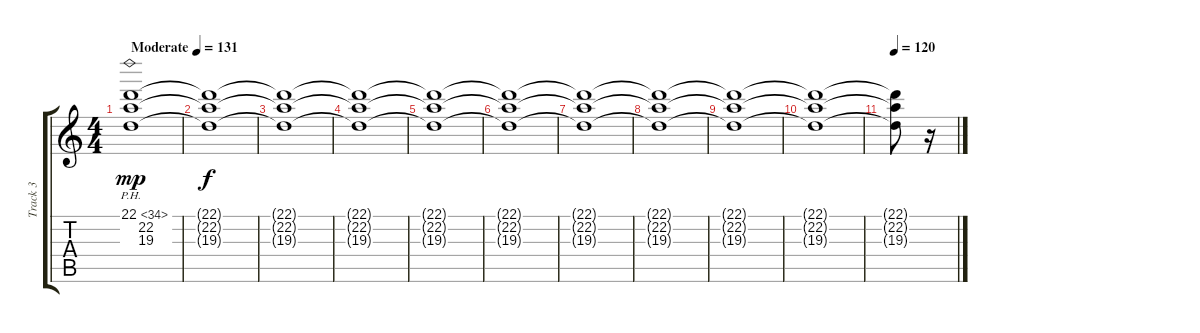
\track ("Track 3" "Track 3") {instrument synthstrings2}
\staff {score tabs}
\tuning (E4 B3 G3 D3 A2 E2) {hide}
\ts (4 4)
\tempo (131 "Moderate")
\clef g2
\ks c
(22.1{ph 12} 22.2 19.3).1{dy mp instrument synthstrings2} |
(22.1{t} 22.2{t} 19.3{t}).1{dy f} |
(22.1{t} 22.2{t} 19.3{t}).1 |
(22.1{t} 22.2{t} 19.3{t}).1 |
(22.1{t} 22.2{t} 19.3{t}).1 |
(22.1{t} 22.2{t} 19.3{t}).1 |
(22.1{t} 22.2{t} 19.3{t}).1 |
(22.1{t} 22.2{t} 19.3{t}).1 |
(22.1{t} 22.2{t} 19.3{t}).1 |
(22.1{t} 22.2{t} 19.3{t}).1 |
\tempo 120
(22.1{t} 22.2{t} 19.3{t}).8 r.16
